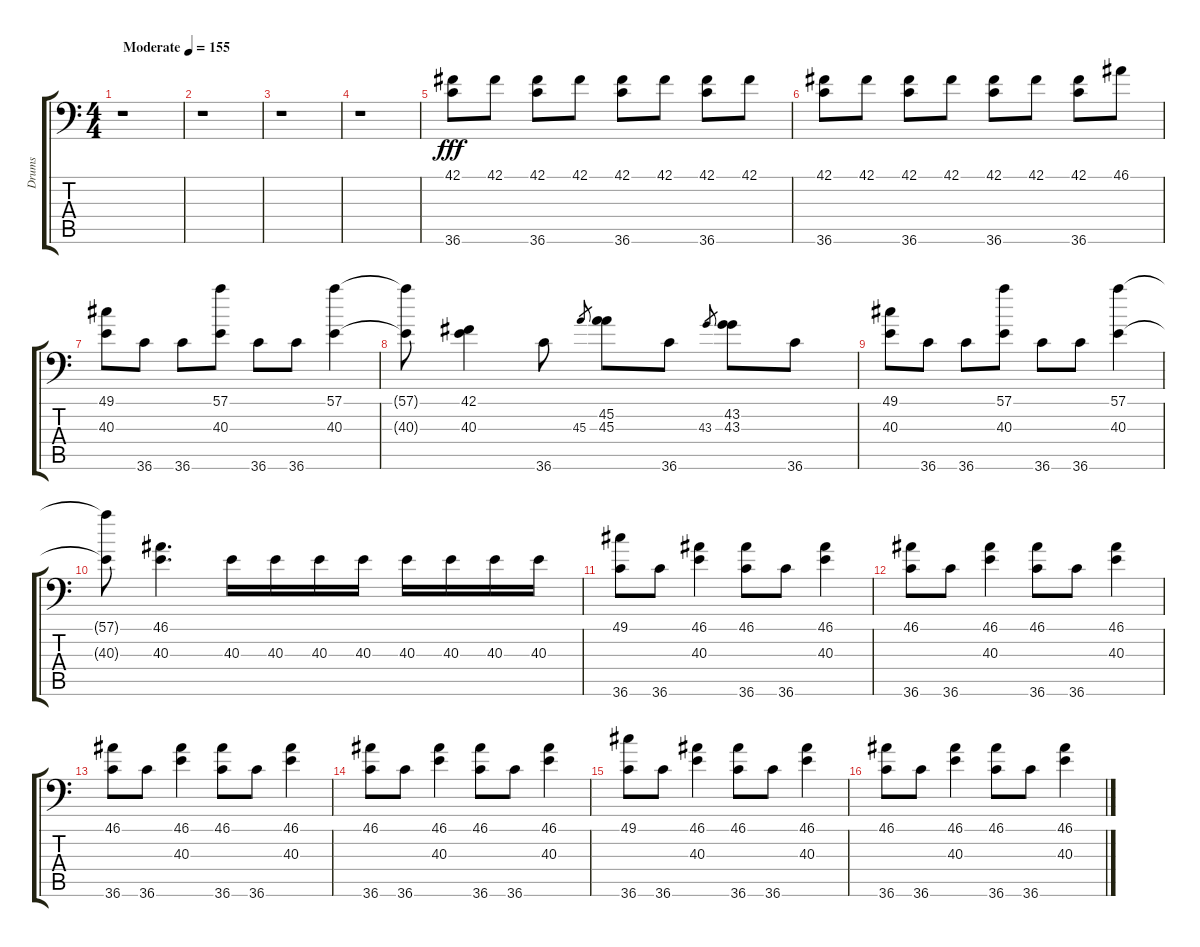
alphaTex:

\track ("Drums" "Drums") {instrument acousticgrandpiano}
\staff {score tabs}
\tuning (C-1 C-1 C-1 C-1 C-1 C-1) {hide}
\ts (4 4)
\tempo (155 "Moderate")
\clef f4
\ks c
r.1{dy fff instrument acousticgrandpiano} |
r.1 |
r.1 |
r.1 |
(42.1 36.6).8 42.1.8 (42.1 36.6).8 42.1.8 (42.1 36.6).8 42.1.8 (42.1 36.6).8 42.1.8 |
(42.1 36.6).8 42.1.8 (42.1 36.6).8 42.1.8 (42.1 36.6).8 42.1.8 (42.1 36.6).8 46.1.8 |
(49.1 40.3).8 36.6.8 36.6.8 (57.1 40.3).8 36.6.8 36.6.8 (57.1 40.3).4 |
(57.1{t} 40.3{t}).8 (42.1 40.3).4 36.6.8 45.3.8{gr} (45.2 45.3).8 36.6.8 43.3.8{gr} (43.2 43.3).8 36.6.8 |
(49.1 40.3).8 36.6.8 36.6.8 (57.1 40.3).8 36.6.8 36.6.8 (57.1 40.3).4 |
(57.1{t} 40.3{t}).8 (46.1 40.3).4{d} 40.3.16 40.3.16 40.3.16 40.3.16 40.3.16 40.3.16 40.3.16 40.3.16 |
(49.1 36.6).8 36.6.8 (46.1 40.3).4 (46.1 36.6).8 36.6.8 (46.1 40.3).4 |
(46.1 36.6).8 36.6.8 (46.1 40.3).4 (46.1 36.6).8 36.6.8 (46.1 40.3).4 |
(46.1 36.6).8 36.6.8 (46.1 40.3).4 (46.1 36.6).8 36.6.8 (46.1 40.3).4 |
(46.1 36.6).8 36.6.8 (46.1 40.3).4 (46.1 36.6).8 36.6.8 (46.1 40.3).4 |
(49.1 36.6).8 36.6.8 (46.1 40.3).4 (46.1 36.6).8 36.6.8 (46.1 40.3).4 |
(46.1 36.6).8 36.6.8 (46.1 40.3).4 (46.1 36.6).8 36.6.8 (46.1 40.3).4
